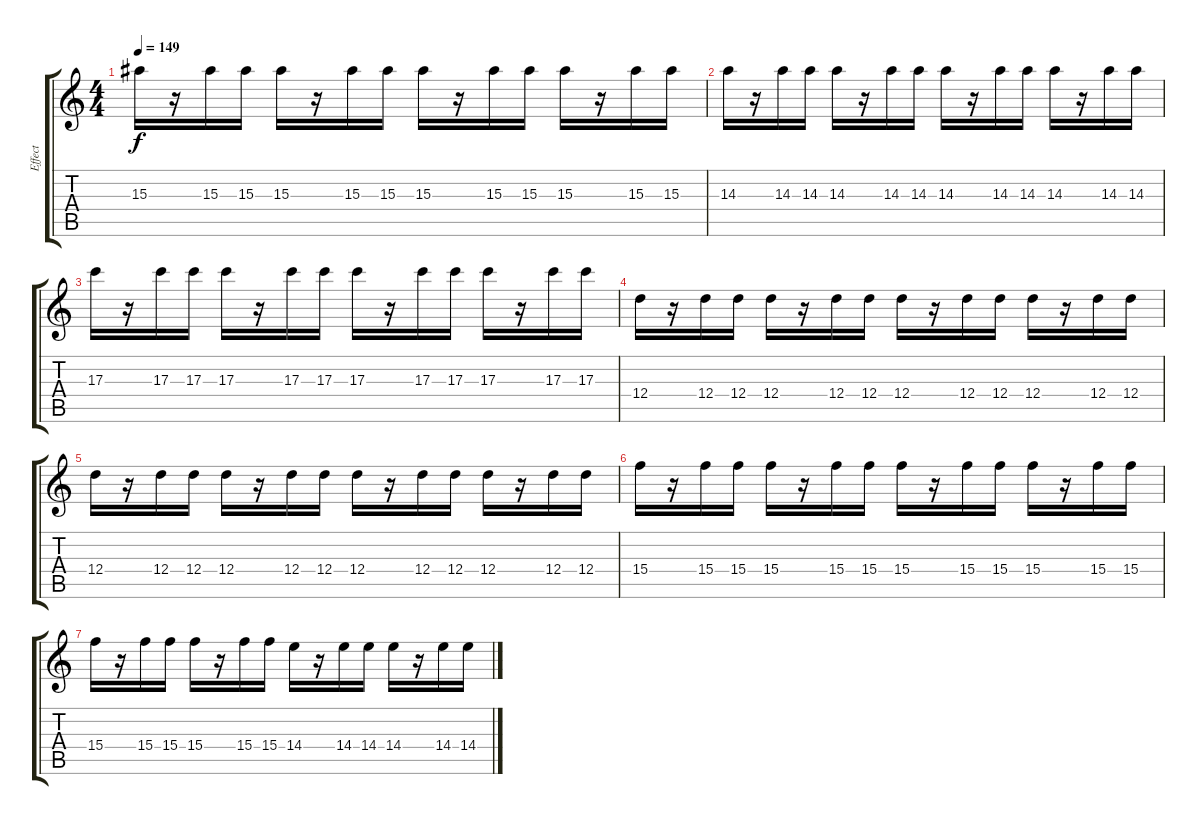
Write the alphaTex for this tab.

\track ("Effect" "Effect") {instrument electricguitarmuted}
\staff {score tabs}
\tuning (E4 B3 G3 D3 A2 D2) {hide}
\ts (4 4)
\tempo 149
\clef g2
\ks c
15.3.16{dy f volume 10} r.16 15.3.16 15.3.16 15.3.16 r.16 15.3.16 15.3.16 15.3.16 r.16 15.3.16 15.3.16 15.3.16 r.16 15.3.16 15.3.16 |
14.3.16 r.16 14.3.16 14.3.16 14.3.16 r.16 14.3.16 14.3.16 14.3.16 r.16 14.3.16 14.3.16 14.3.16 r.16 14.3.16 14.3.16 |
17.3.16 r.16 17.3.16 17.3.16 17.3.16 r.16 17.3.16 17.3.16 17.3.16 r.16 17.3.16 17.3.16 17.3.16 r.16 17.3.16 17.3.16 |
12.4.16{volume 6} r.16 12.4.16 12.4.16 12.4.16 r.16 12.4.16 12.4.16 12.4.16 r.16 12.4.16 12.4.16 12.4.16 r.16 12.4.16 12.4.16 |
12.4.16 r.16 12.4.16 12.4.16 12.4.16 r.16 12.4.16 12.4.16 12.4.16 r.16 12.4.16 12.4.16 12.4.16 r.16 12.4.16 12.4.16 |
15.4.16 r.16 15.4.16 15.4.16 15.4.16 r.16 15.4.16 15.4.16 15.4.16 r.16 15.4.16 15.4.16 15.4.16 r.16 15.4.16 15.4.16 |
15.4.16 r.16 15.4.16 15.4.16 15.4.16 r.16 15.4.16 15.4.16 14.4.16 r.16 14.4.16 14.4.16 14.4.16 r.16 14.4.16 14.4.16
